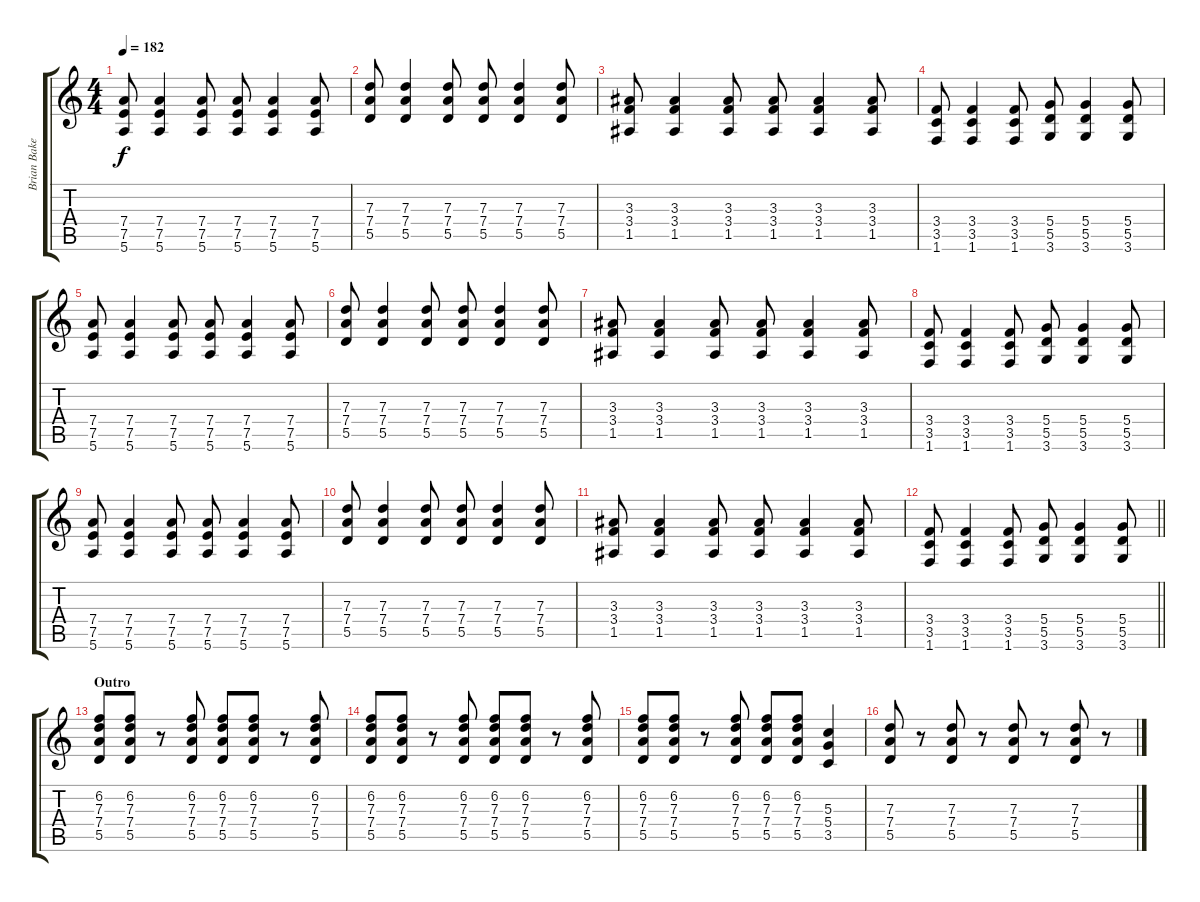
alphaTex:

\track ("Brian Baker" "Brian Bake") {instrument overdrivenguitar}
\staff {score tabs}
\tuning (E4 B3 G3 D3 A2 E2) {hide}
\ts (4 4)
\tempo 182
\clef g2
\ks c
(7.4 7.5 5.6).8{dy f} (7.4 7.5 5.6).4 (7.4 7.5 5.6).8 (7.4 7.5 5.6).8 (7.4 7.5 5.6).4 (7.4 7.5 5.6).8 |
(7.3 7.4 5.5).8 (7.3 7.4 5.5).4 (7.3 7.4 5.5).8 (7.3 7.4 5.5).8 (7.3 7.4 5.5).4 (7.3 7.4 5.5).8 |
(3.3 3.4 1.5).8 (3.3 3.4 1.5).4 (3.3 3.4 1.5).8 (3.3 3.4 1.5).8 (3.3 3.4 1.5).4 (3.3 3.4 1.5).8 |
(3.4 3.5 1.6).8 (3.4 3.5 1.6).4 (3.4 3.5 1.6).8 (5.4 5.5 3.6).8 (5.4 5.5 3.6).4 (5.4 5.5 3.6).8 |
(7.4 7.5 5.6).8 (7.4 7.5 5.6).4 (7.4 7.5 5.6).8 (7.4 7.5 5.6).8 (7.4 7.5 5.6).4 (7.4 7.5 5.6).8 |
(7.3 7.4 5.5).8 (7.3 7.4 5.5).4 (7.3 7.4 5.5).8 (7.3 7.4 5.5).8 (7.3 7.4 5.5).4 (7.3 7.4 5.5).8 |
(3.3 3.4 1.5).8 (3.3 3.4 1.5).4 (3.3 3.4 1.5).8 (3.3 3.4 1.5).8 (3.3 3.4 1.5).4 (3.3 3.4 1.5).8 |
(3.4 3.5 1.6).8 (3.4 3.5 1.6).4 (3.4 3.5 1.6).8 (5.4 5.5 3.6).8 (5.4 5.5 3.6).4 (5.4 5.5 3.6).8 |
(7.4 7.5 5.6).8 (7.4 7.5 5.6).4 (7.4 7.5 5.6).8 (7.4 7.5 5.6).8 (7.4 7.5 5.6).4 (7.4 7.5 5.6).8 |
(7.3 7.4 5.5).8 (7.3 7.4 5.5).4 (7.3 7.4 5.5).8 (7.3 7.4 5.5).8 (7.3 7.4 5.5).4 (7.3 7.4 5.5).8 |
(3.3 3.4 1.5).8 (3.3 3.4 1.5).4 (3.3 3.4 1.5).8 (3.3 3.4 1.5).8 (3.3 3.4 1.5).4 (3.3 3.4 1.5).8 |
\barLineRight lightlight
(3.4 3.5 1.6).8 (3.4 3.5 1.6).4 (3.4 3.5 1.6).8 (5.4 5.5 3.6).8 (5.4 5.5 3.6).4 (5.4 5.5 3.6).8 |
\section ("" "Outro")
(6.2 7.3 7.4 5.5).8 (6.2 7.3 7.4 5.5).8 r.8 (6.2 7.3 7.4 5.5).8 (6.2 7.3 7.4 5.5).8 (6.2 7.3 7.4 5.5).8 r.8 (6.2 7.3 7.4 5.5).8 |
(6.2 7.3 7.4 5.5).8 (6.2 7.3 7.4 5.5).8 r.8 (6.2 7.3 7.4 5.5).8 (6.2 7.3 7.4 5.5).8 (6.2 7.3 7.4 5.5).8 r.8 (6.2 7.3 7.4 5.5).8 |
(6.2 7.3 7.4 5.5).8 (6.2 7.3 7.4 5.5).8 r.8 (6.2 7.3 7.4 5.5).8 (6.2 7.3 7.4 5.5).8 (6.2 7.3 7.4 5.5).8 (5.3 5.4 3.5).4 |
(7.3 7.4 5.5).8 r.8 (7.3 7.4 5.5).8 r.8 (7.3 7.4 5.5).8 r.8 (7.3 7.4 5.5).8 r.8
